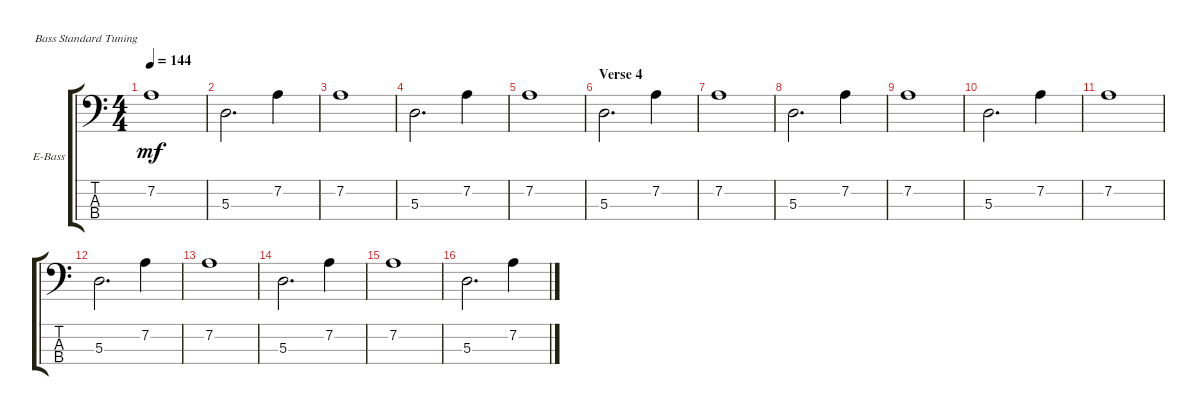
\bracketExtendMode groupsimilarinstruments
\firstSystemTrackNameOrientation horizontal
\otherSystemsTrackNameOrientation horizontal
\track ("Bass (Waters)" "E-Bass") {multiBarRest instrument electricbassfinger}
\staff {score tabs}
\tuning (G2 D2 A1 E1)
\ts (4 4)
\tempo 144
\clef f4
\ks c
7.2.1{dy mf} |
5.3.2{d} 7.2.4 |
7.2.1 |
5.3.2{d} 7.2.4 |
7.2.1 |
\section ("" "Verse 4")
5.3.2{d} 7.2.4 |
7.2.1 |
5.3.2{d} 7.2.4 |
7.2.1 |
5.3.2{d} 7.2.4 |
7.2.1 |
5.3.2{d} 7.2.4 |
7.2.1 |
5.3.2{d} 7.2.4 |
7.2.1 |
5.3.2{d} 7.2.4
